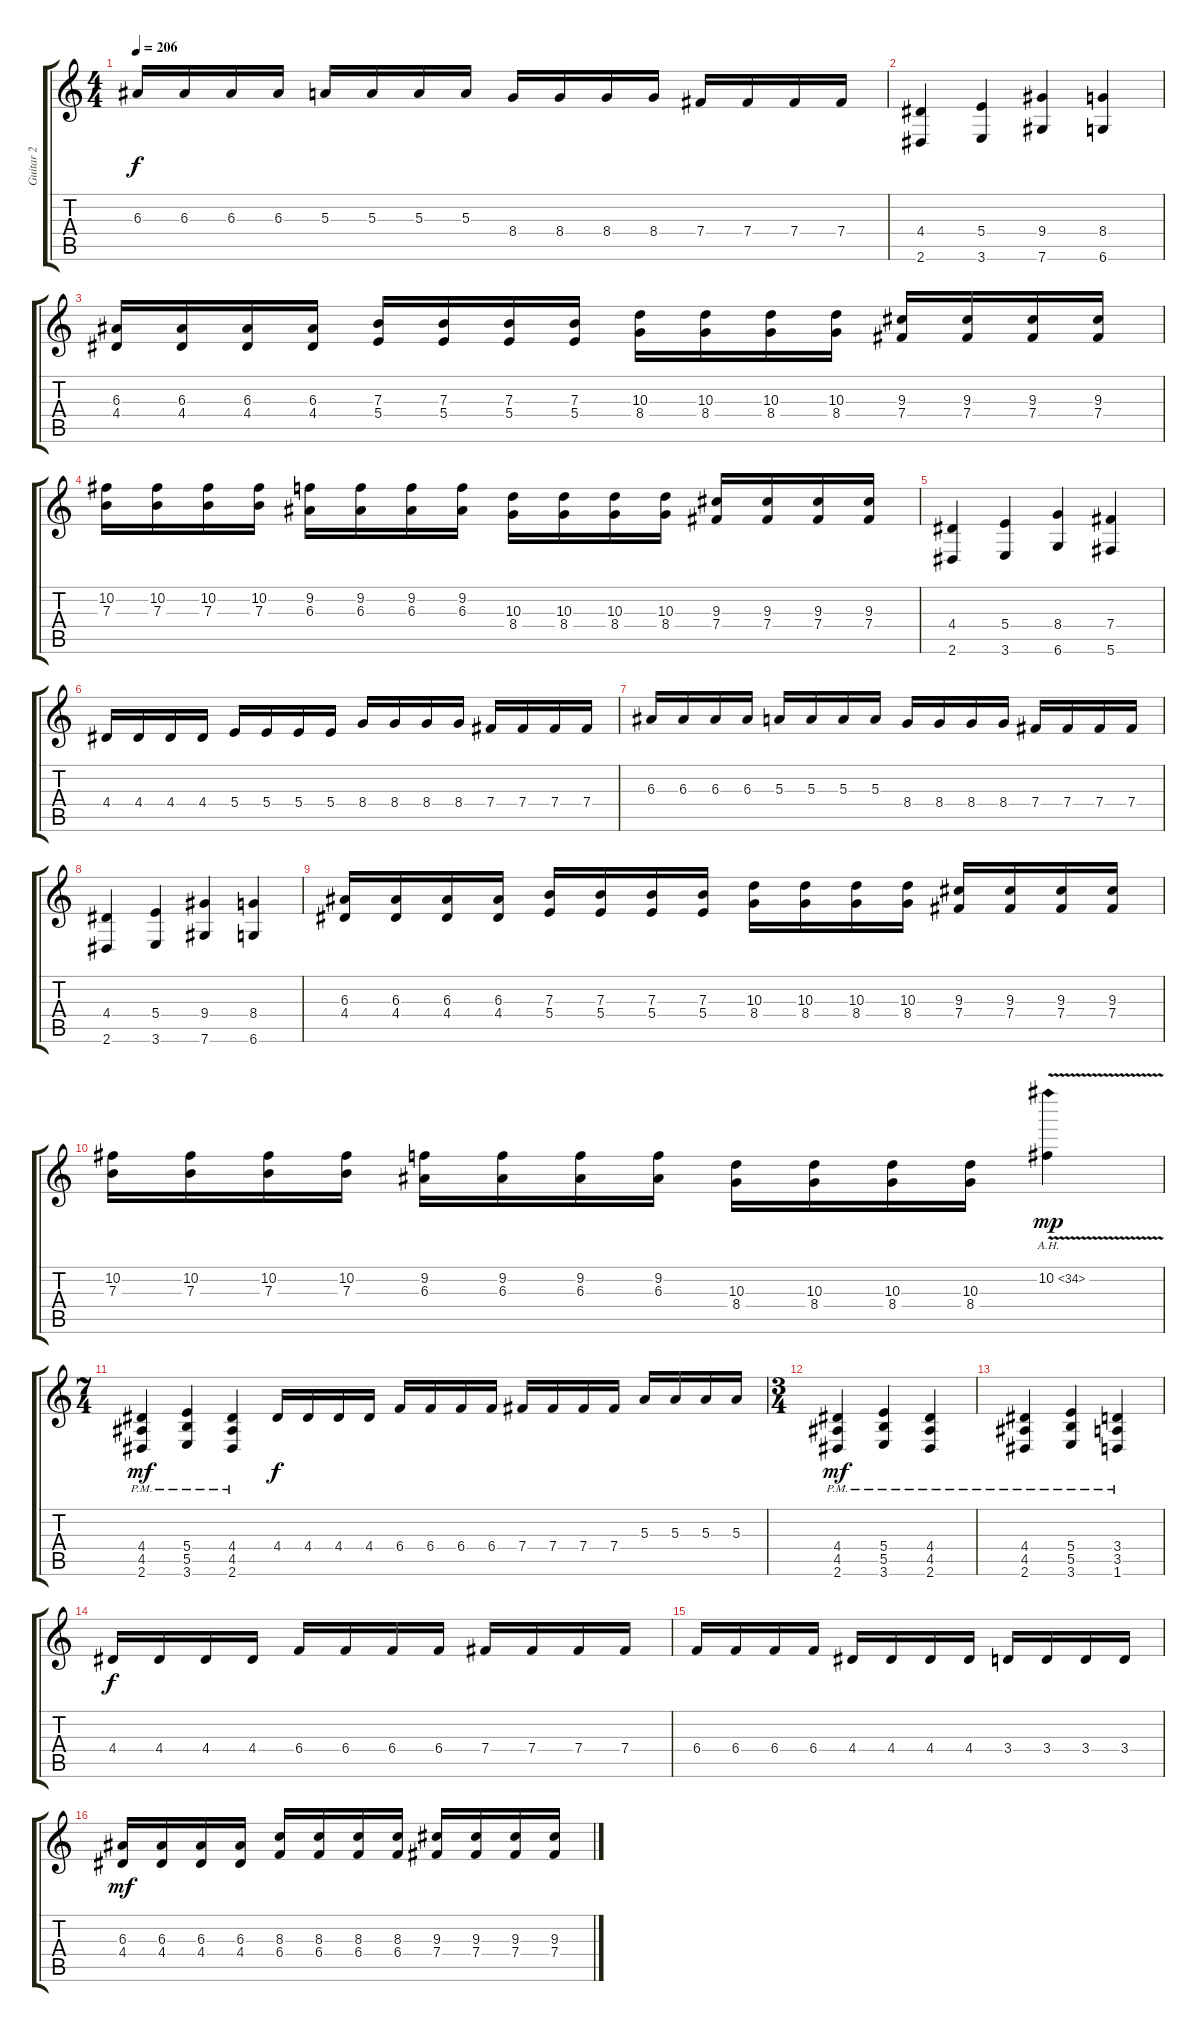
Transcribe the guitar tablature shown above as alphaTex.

\track ("Guitar 2" "Guitar 2") {instrument distortionguitar}
\staff {score tabs}
\tuning (Db4 Ab3 E3 B2 Gb2 Db2) {hide}
\ts (4 4)
\tempo 206
\clef g2
\ks c
6.3.16{dy f} 6.3.16 6.3.16 6.3.16 5.3.16 5.3.16 5.3.16 5.3.16 8.4.16 8.4.16 8.4.16 8.4.16 7.4.16 7.4.16 7.4.16 7.4.16 |
(4.4 2.6).4 (5.4 3.6).4 (9.4 7.6).4 (8.4 6.6).4 |
(6.3 4.4).16 (6.3 4.4).16 (6.3 4.4).16 (6.3 4.4).16 (7.3 5.4).16 (7.3 5.4).16 (7.3 5.4).16 (7.3 5.4).16 (10.3 8.4).16 (10.3 8.4).16 (10.3 8.4).16 (10.3 8.4).16 (9.3 7.4).16 (9.3 7.4).16 (9.3 7.4).16 (9.3 7.4).16 |
(10.2 7.3).16 (10.2 7.3).16 (10.2 7.3).16 (10.2 7.3).16 (9.2 6.3).16 (9.2 6.3).16 (9.2 6.3).16 (9.2 6.3).16 (10.3 8.4).16 (10.3 8.4).16 (10.3 8.4).16 (10.3 8.4).16 (9.3 7.4).16 (9.3 7.4).16 (9.3 7.4).16 (9.3 7.4).16 |
(4.4 2.6).4 (5.4 3.6).4 (8.4 6.6).4 (7.4 5.6).4 |
4.4.16 4.4.16 4.4.16 4.4.16 5.4.16 5.4.16 5.4.16 5.4.16 8.4.16 8.4.16 8.4.16 8.4.16 7.4.16 7.4.16 7.4.16 7.4.16 |
6.3.16 6.3.16 6.3.16 6.3.16 5.3.16 5.3.16 5.3.16 5.3.16 8.4.16 8.4.16 8.4.16 8.4.16 7.4.16 7.4.16 7.4.16 7.4.16 |
(4.4 2.6).4 (5.4 3.6).4 (9.4 7.6).4 (8.4 6.6).4 |
(6.3 4.4).16 (6.3 4.4).16 (6.3 4.4).16 (6.3 4.4).16 (7.3 5.4).16 (7.3 5.4).16 (7.3 5.4).16 (7.3 5.4).16 (10.3 8.4).16 (10.3 8.4).16 (10.3 8.4).16 (10.3 8.4).16 (9.3 7.4).16 (9.3 7.4).16 (9.3 7.4).16 (9.3 7.4).16 |
(10.2 7.3).16 (10.2 7.3).16 (10.2 7.3).16 (10.2 7.3).16 (9.2 6.3).16 (9.2 6.3).16 (9.2 6.3).16 (9.2 6.3).16 (10.3 8.4).16 (10.3 8.4).16 (10.3 8.4).16 (10.3 8.4).16 10.2{ah 24 v}.4{dy mp} |
\ts (7 4)
(4.4{pm} 4.5{pm} 2.6{pm}).4{dy mf} (5.4{pm} 5.5{pm} 3.6{pm}).4 (4.4{pm} 4.5{pm} 2.6{pm}).4 4.4.16{dy f} 4.4.16 4.4.16 4.4.16 6.4.16 6.4.16 6.4.16 6.4.16 7.4.16 7.4.16 7.4.16 7.4.16 5.3.16 5.3.16 5.3.16 5.3.16 |
\ts (3 4)
(4.4{pm} 4.5{pm} 2.6{pm}).4{dy mf} (5.4{pm} 5.5{pm} 3.6{pm}).4 (4.4{pm} 4.5{pm} 2.6{pm}).4 |
(4.4{pm} 4.5{pm} 2.6{pm}).4 (5.4{pm} 5.5{pm} 3.6{pm}).4 (3.4{pm} 3.5{pm} 1.6{pm}).4 |
4.4.16{dy f} 4.4.16 4.4.16 4.4.16 6.4.16 6.4.16 6.4.16 6.4.16 7.4.16 7.4.16 7.4.16 7.4.16 |
6.4.16 6.4.16 6.4.16 6.4.16 4.4.16 4.4.16 4.4.16 4.4.16 3.4.16 3.4.16 3.4.16 3.4.16 |
(6.3 4.4).16{dy mf} (6.3 4.4).16 (6.3 4.4).16 (6.3 4.4).16 (8.3 6.4).16 (8.3 6.4).16 (8.3 6.4).16 (8.3 6.4).16 (9.3 7.4).16 (9.3 7.4).16 (9.3 7.4).16 (9.3 7.4).16
